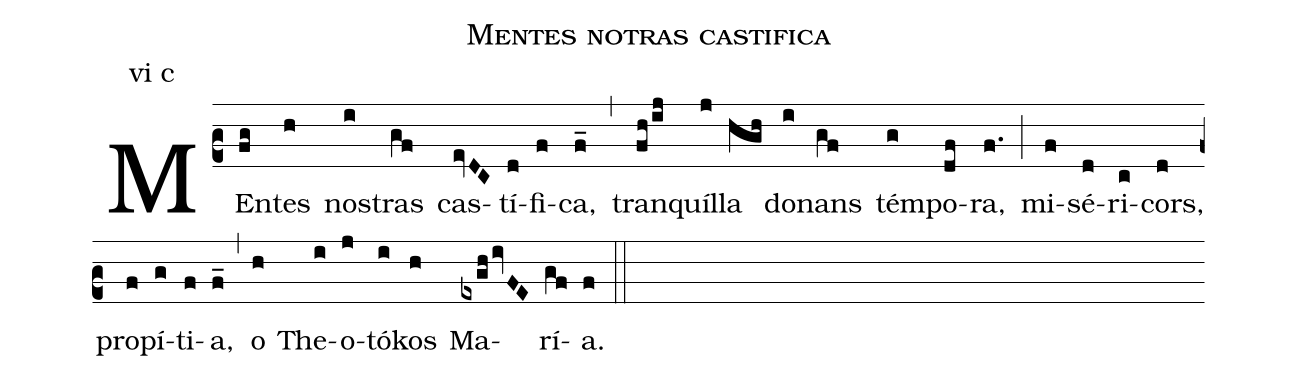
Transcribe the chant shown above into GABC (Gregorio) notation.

name: Mentes notras castifica;
annotation: vi c;
mode: 6;
%%
(c2)
MEn(fg)tes(h) nos(i)tras(gf) cas(evDC)tí(d)fi(f)ca,(f_) (,)
tran(fh/ij)quíl(j)la(hgh) do(i)nans(gf) tém(g)po(df)ra,(f.) (;)
mi(f)sé(d)ri(c)cors,(d) pro(f)pí(g)ti(f)a,(f_) (,)
o(h) The(i)o(j)tó(i)kos(h) Ma(exghivFE)rí(gf)a.(f) (::)
